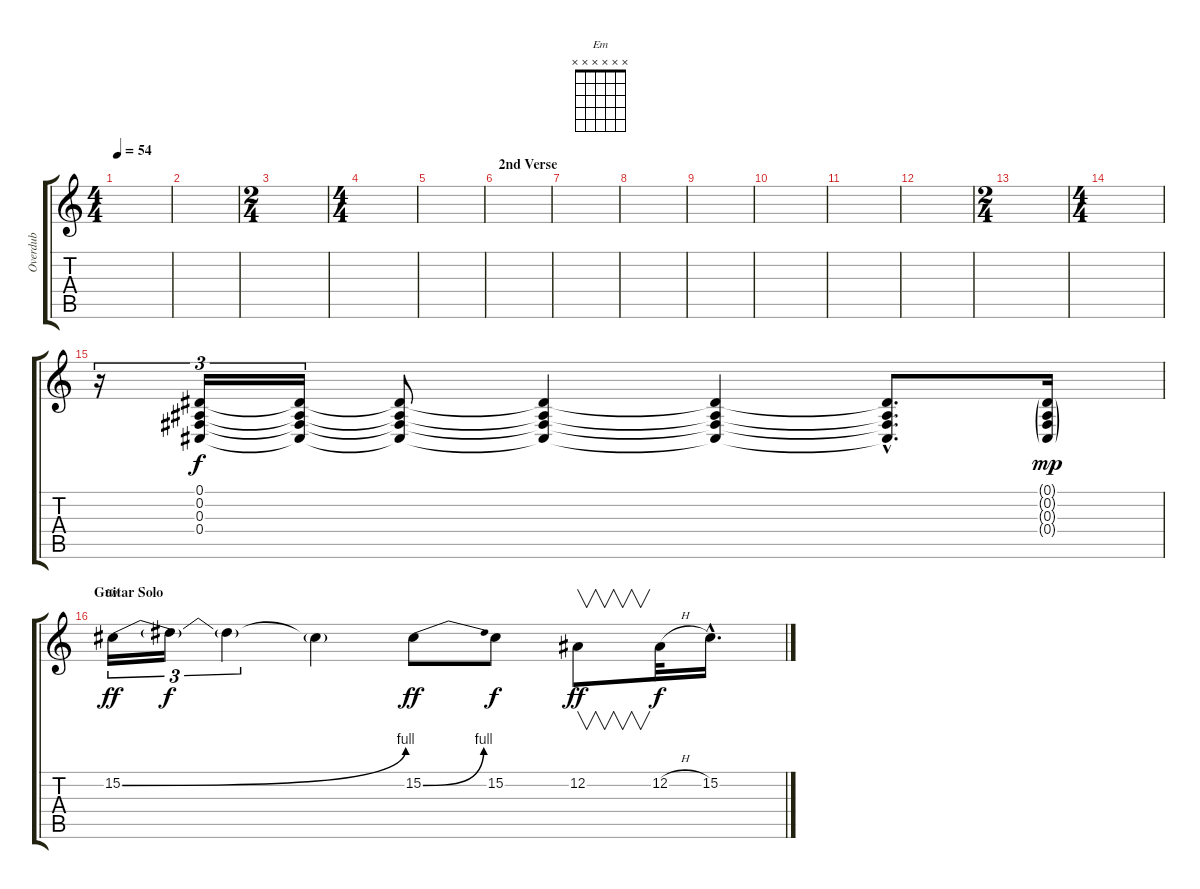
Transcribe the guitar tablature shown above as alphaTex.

\track ("Overdub" "Overdub") {instrument tremolostrings}
\staff {score tabs}
\tuning (Eb4 Bb3 Gb3 Db3 Ab2 Eb2) {hide}
\chord ("Em" x x x x x x) {firstfret 0}
\ts (4 4)
\tempo 54
\clef g2
\ks c
|
|
\ts (2 4)
|
\ts (4 4)
|
|
\section ("" "2nd Verse")
|
|
|
|
|
|
|
\ts (2 4)
|
\ts (4 4)
|
r.16{tu (3 2) instrument overdrivenguitar} (0.1 0.2 0.3 0.4).16{tu (3 2)} (0.1{t} 0.2{t} 0.3{t} 0.4{t}).16{tu (3 2) dy f} (0.1{t} 0.2{t} 0.3{t} 0.4{t}).8 (0.1{t} 0.2{t} 0.3{t} 0.4{t}).4 (0.1{t} 0.2{t} 0.3{t} 0.4{t}).4 (0.1{hac t} 0.2{hac t} 0.3{hac t} 0.4{hac t}).8{d} (0.1{g} 0.2{g} 0.3{g} 0.4{g}).16{dy mp instrument tremolostrings} |
\section ("" "Guitar Solo")
15.2{be (bend 0 0 60 4)}.16{tu (3 2) ch "Em" dy ff balance 4} 15.2{t}.16{tu (3 2) dy f} 15.2{t}.4{tu (3 2)} 15.2{t}.4 15.2{be (bend 0 0 60 4)}.8{dy ff} 15.2.8{dy f} 12.2.8{v dy ff} 12.2{h}.32{dy f} 15.2{hac}.16{d}
